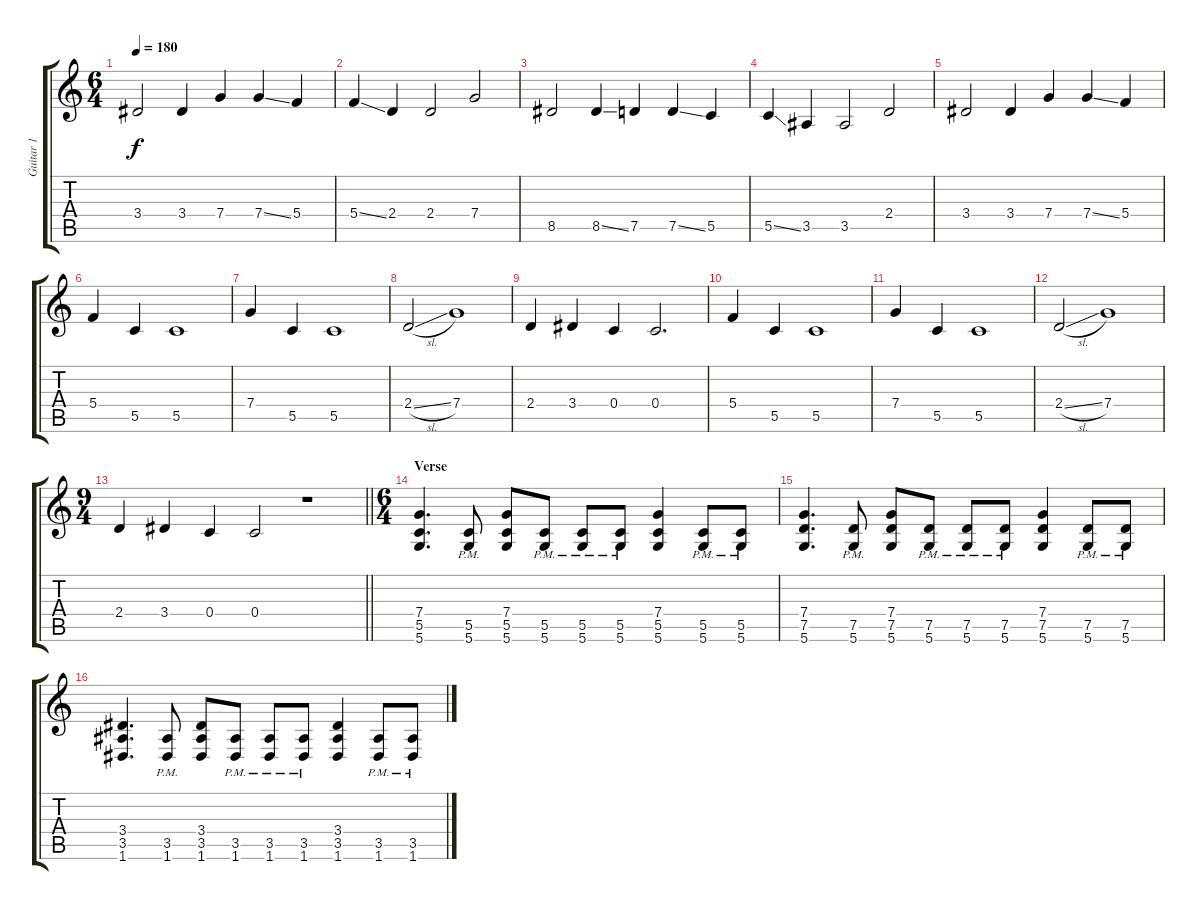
\track ("Guitar 1" "Guitar 1") {instrument distortionguitar}
\staff {score tabs}
\tuning (D4 A3 F3 C3 G2 D2) {hide}
\ts (6 4)
\tempo 180
\clef g2
\ks c
3.4.2{dy f} 3.4.4 7.4.4 7.4{ss}.4 5.4.4 |
5.4{ss}.4 2.4.4 2.4.2 7.4.2 |
8.5.2 8.5{ss}.4 7.5.4 7.5{ss}.4 5.5.4 |
5.5{ss}.4 3.5.4 3.5.2 2.4.2 |
3.4.2 3.4.4 7.4.4 7.4{ss}.4 5.4.4 |
5.4.4 5.5.4 5.5.1 |
7.4.4 5.5.4 5.5.1 |
2.4{sl}.2 7.4.1 |
2.4.4 3.4.4 0.4.4 0.4.2{d} |
5.4.4 5.5.4 5.5.1 |
7.4.4 5.5.4 5.5.1 |
2.4{sl}.2 7.4.1 |
\ts (9 4)
\barLineRight lightlight
2.4.4 3.4.4 0.4.4 0.4.2 r.1 |
\ts (6 4)
\section ("" "Verse")
(7.4 5.5 5.6).4{d instrument distortionguitar} (5.5{pm} 5.6{pm}).8 (7.4 5.5 5.6).8 (5.5{pm} 5.6{pm}).8 (5.5{pm} 5.6{pm}).8 (5.5{pm} 5.6{pm}).8 (7.4 5.5 5.6).4 (5.5{pm} 5.6{pm}).8 (5.5{pm} 5.6{pm}).8 |
(7.4 7.5 5.6).4{d} (7.5{pm} 5.6{pm}).8 (7.4 7.5 5.6).8 (7.5{pm} 5.6{pm}).8 (7.5{pm} 5.6{pm}).8 (7.5{pm} 5.6{pm}).8 (7.4 7.5 5.6).4 (7.5{pm} 5.6{pm}).8 (7.5{pm} 5.6{pm}).8 |
(3.4 3.5 1.6).4{d} (3.5{pm} 1.6{pm}).8 (3.4 3.5 1.6).8 (3.5{pm} 1.6{pm}).8 (3.5{pm} 1.6{pm}).8 (3.5{pm} 1.6{pm}).8 (3.4 3.5 1.6).4 (3.5{pm} 1.6{pm}).8 (3.5{pm} 1.6{pm}).8
